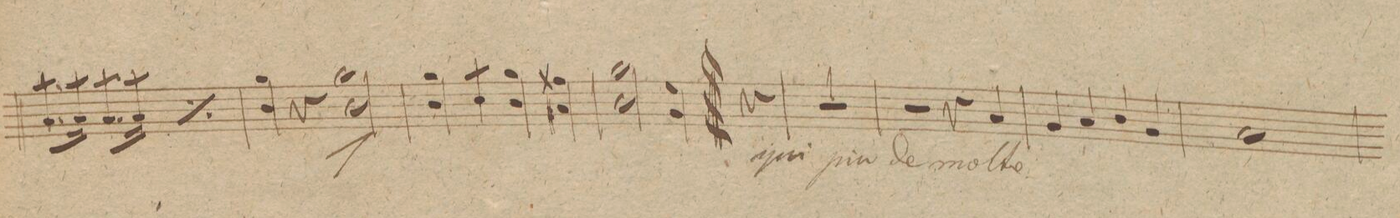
**kern	**dynam
*I"Violino IIdo	*
*clefG2	*
*k[f#c#g#]	*
*met(c)	*
*M4/4	*
8.aaL 8.a\	.
16aaJk 16a\	.
8.aaL 8.a\	.
16aaJk 16a\	.
*rep	*
8.aaL 8.a\	.
16aaJk 16a\	.
8.aaL 8.a\	.
16aaJk 16a\	.
*Xrep	*
=52	=52
4gg# 4b\	.
4r	.
2gg# 2b^<\	.
=53	=53
4gg# 4b\	.
4aa 4cc#\	.
4gg# 4b\	.
4ff##X 4a#X\	.
=54	=54
2gg# 2b\	.
4ee 4g#\	.
=||	=||
4r	.
=55	=55
1r	.
=56	=56
2r	.
4r	.
4a/	.
=57	=57
4g#/	.
4a/	.
4b/	.
4g#/	.
=58	=58
1a	.
=59	=59
*-	*-
